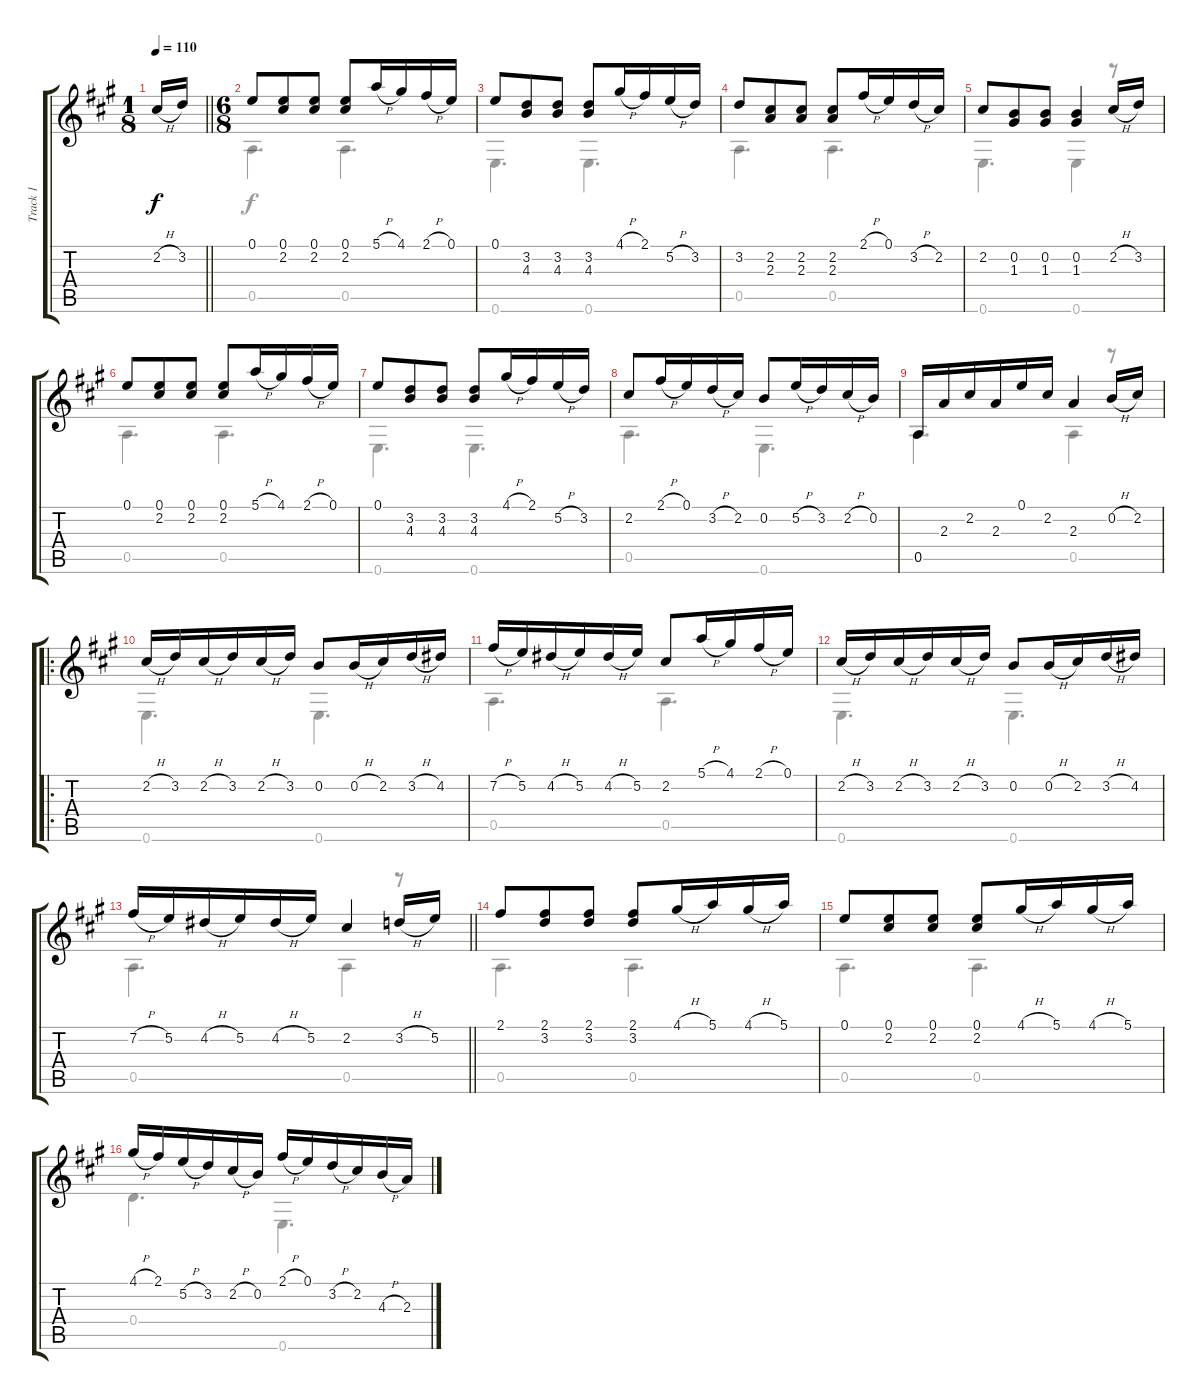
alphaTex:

\track ("Track 1" "Track 1") {instrument acousticguitarsteel}
\staff {score tabs}
\tuning (E4 B3 G3 D3 A2 E2) {hide}
\voice
\ts (1 8)
\tempo 110
\clef g2
\barLineRight lightlight
\ks a
2.2{h}.16{dy f instrument acousticguitarsteel beam Up} 3.2.16{beam Up} |
\ts (6 8)
0.1.8 (0.1 2.2).8 (0.1 2.2).8 (0.1 2.2).8 5.1{h}.16{beam merge} 4.1.16 2.1{h}.16 0.1.16 |
0.1.8 (3.2 4.3).8 (3.2 4.3).8 (3.2 4.3).8 4.1{h}.16{beam merge} 2.1.16 5.2{h}.16 3.2.16 |
3.2.8 (2.2 2.3).8 (2.2 2.3).8 (2.2 2.3).8 2.1{h}.16{beam merge} 0.1.16 3.2{h}.16 2.2.16 |
2.2.8 (0.2 1.3).8 (0.2 1.3).8 (0.2 1.3).4 2.2{h}.16 3.2.16 |
0.1.8 (0.1 2.2).8 (0.1 2.2).8 (0.1 2.2).8 5.1{h}.16{beam merge} 4.1.16 2.1{h}.16 0.1.16 |
0.1.8 (3.2 4.3).8 (3.2 4.3).8 (3.2 4.3).8 4.1{h}.16{beam merge} 2.1.16 5.2{h}.16 3.2.16 |
2.2.8 2.1{h}.16{beam merge} 0.1.16 3.2{h}.16 2.2.16 0.2.8 5.2{h}.16{beam merge} 3.2.16 2.2{h}.16 0.2.16 |
0.5.16 2.3.16 2.2.16 2.3.16 0.1.16 2.2.16 2.3.4 0.2{h}.16 2.2.16 |
\ro
2.2{h}.16 3.2.16{beam merge} 2.2{h}.16 3.2.16 2.2{h}.16 3.2.16 0.2.8 0.2{h}.16{beam merge} 2.2.16 3.2{h}.16 4.2.16 |
7.2{h}.16 5.2.16{beam merge} 4.2{h}.16 5.2.16{beam merge} 4.2{h}.16 5.2.16 2.2.8 5.1{h}.16{beam merge} 4.1.16 2.1{h}.16 0.1.16 |
2.2{h}.16 3.2.16{beam merge} 2.2{h}.16 3.2.16 2.2{h}.16 3.2.16 0.2.8 0.2{h}.16{beam merge} 2.2.16 3.2{h}.16 4.2.16 |
\barLineRight lightlight
7.2{h}.16 5.2.16{beam merge} 4.2{h}.16 5.2.16{beam merge} 4.2{h}.16 5.2.16 2.2.4 3.2{h}.16 5.2.16 |
2.1.8 (2.1 3.2).8 (2.1 3.2).8 (2.1 3.2).8 4.1{h}.16{beam merge} 5.1.16 4.1{h}.16 5.1.16 |
0.1.8 (0.1 2.2).8 (0.1 2.2).8 (0.1 2.2).8 4.1{h}.16{beam merge} 5.1.16 4.1{h}.16 5.1.16 |
4.1{h}.16 2.1.16{beam merge} 5.2{h}.16 3.2.16 2.2{h}.16 0.2.16 2.1{h}.16 0.1.16{beam merge} 3.2{h}.16 2.2.16 4.3{h}.16 2.3.16
\voice
\clef g2
\ottava regular
\simile none
\barLineRight lightlight
\ks a
|
0.5.4{d} 0.5.4{d} |
0.6.4{d} 0.6.4{d} |
0.5.4{d} 0.5.4{d} |
0.6.4{d} 0.6.4 r.8 |
0.5.4{d} 0.5.4{d} |
0.6.4{d} 0.6.4{d} |
0.5.4{d} 0.6.4{d} |
0.5.4{d} 0.5.4 r.8 |
0.6.4{d} 0.6.4{d} |
0.5.4{d} 0.5.4{d} |
0.6.4{d} 0.6.4{d} |
\barLineRight lightlight
0.5.4{d} 0.5.4 r.8 |
0.5.4{d} 0.5.4{d} |
0.5.4{d} 0.5.4{d} |
0.4.4{d} 0.6.4{d}
